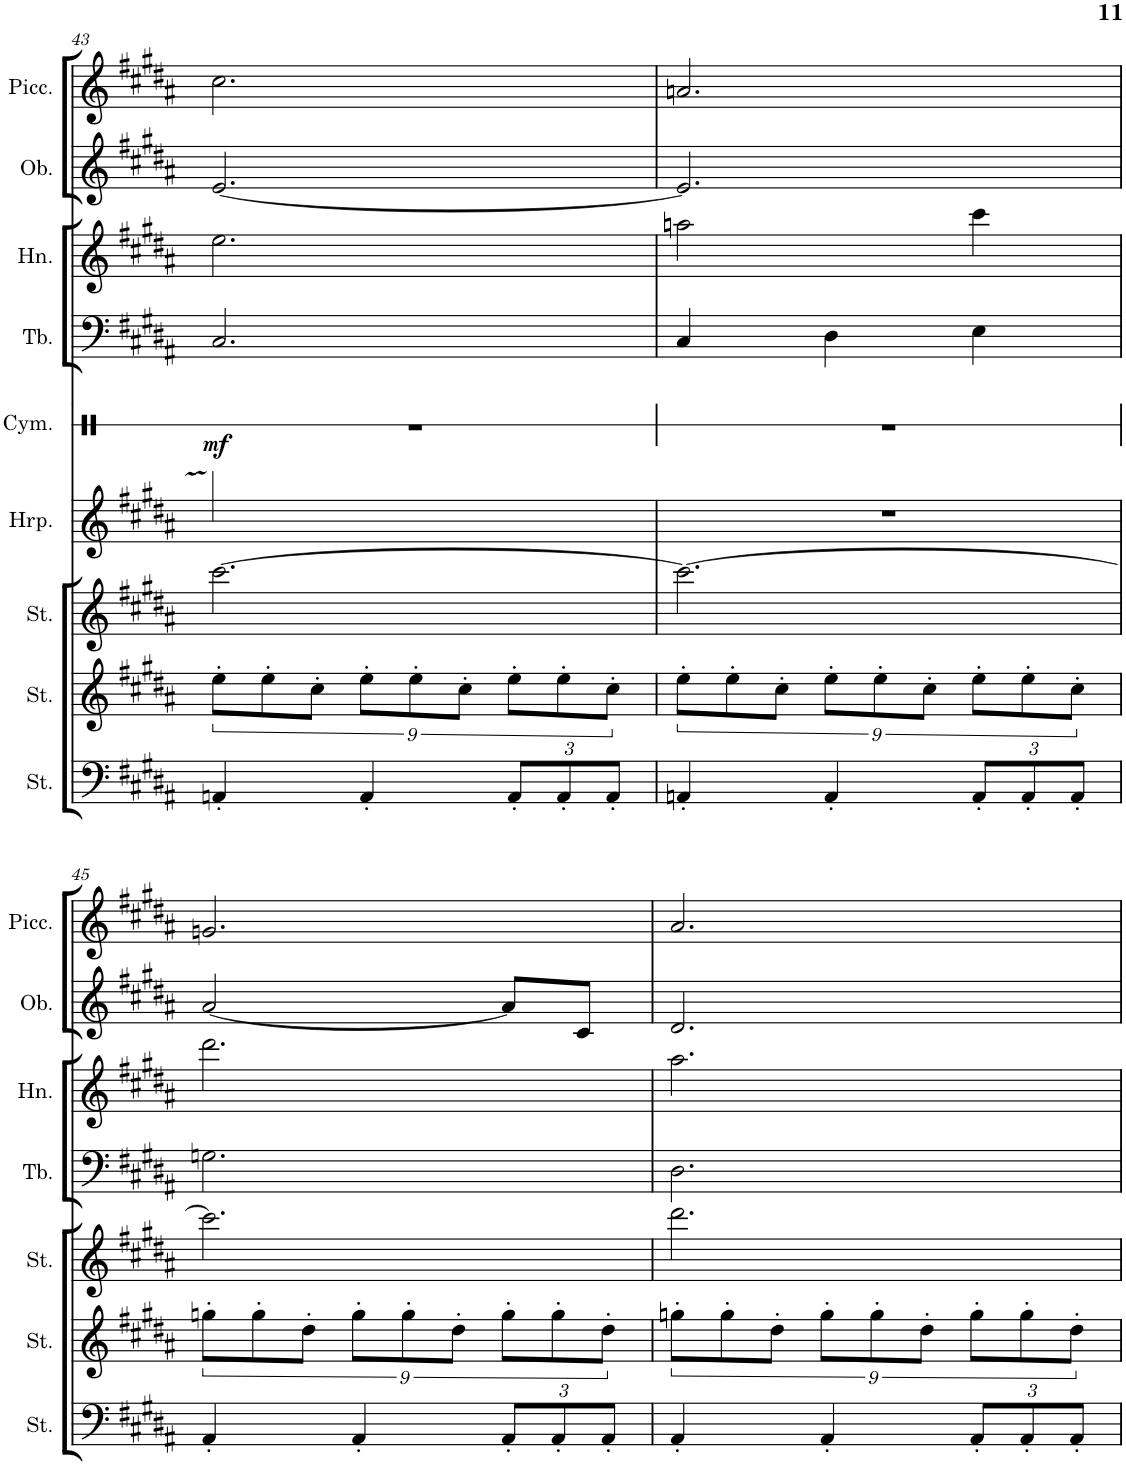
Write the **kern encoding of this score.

**kern	**kern	**kern	**kern	**kern	**kern	**kern	**kern
*part8	*part7	*part6	*part5	*part4	*part3	*part2	*part1
*staff8	*staff7	*staff6	*staff5	*staff4	*staff3	*staff2	*staff1
*I"Strings	*I"Strings	*I"Strings	*I"Harp	*I"Tuba	*I"Horn	*I"Oboe	*I"Piccolo
*I'St.	*I'St.	*I'St.	*I'Hrp.	*I'Tb.	*I'Hn.	*I'Ob.	*I'Picc.
!!LO:PB:g=z
*clefF4	*clefG2	*clefG2	*clefG2	*clefF4	*clefG2	*clefG2	*clefG2
*	*	*	*	*	*Trd7c12	*	*Trd-7c-12
*k[f#c#g#d#a#]	*k[f#c#g#d#a#]	*k[f#c#g#d#a#]	*k[f#c#g#d#a#]	*k[f#c#g#d#a#]	*k[f#c#g#d#a#]	*k[f#c#g#d#a#]	*k[f#c#g#d#a#]
*M3/4	*M3/4	*M3/4	*M3/4	*M3/4	*M3/4	*M3/4	*M3/4
=43	=43	=43	=43	=43	=43	=43	=43
4AAn'/	12ee'\L	[2.ccc#\	2.eee\	2.C#/	2.ee\	[2.e/	2.cc#\
.	12ee'\	.	.	.	.	.	.
.	12cc#'\J	.	.	.	.	.	.
4AA'/	12ee'\L	.	.	.	.	.	.
.	12ee'\	.	.	.	.	.	.
.	12cc#'\J	.	.	.	.	.	.
*Xbrackettup	*	*	*	*	*	*	*
12AA'/L	12ee'\L	.	.	.	.	.	.
12AA'/	12ee'\	.	.	.	.	.	.
12AA'/J	12cc#'\J	.	.	.	.	.	.
=44	=44	=44	=44	=44	=44	=44	=44
4AAn'/	12ee'\L	2.ccc#\_	2.r	4C#/	2aan\	2.e/]	2.an/
.	12ee'\	.	.	.	.	.	.
.	12cc#'\J	.	.	.	.	.	.
4AA'/	12ee'\L	.	.	4D#\	.	.	.
.	12ee'\	.	.	.	.	.	.
.	12cc#'\J	.	.	.	.	.	.
12AA'/L	12ee'\L	.	.	4E\	4ccc#\	.	.
12AA'/	12ee'\	.	.	.	.	.	.
12AA'/J	12cc#'\J	.	.	.	.	.	.
!!LO:LB:g=z
=45	=45	=45	=45	=45	=45	=45	=45
4AA#'/	12ggn'\L	2.ccc#\]	2.r	2.Gn\	2.ddd#\	[2a#/	2.gn/
.	12gg'\	.	.	.	.	.	.
.	12dd#'\J	.	.	.	.	.	.
4AA#'/	12gg'\L	.	.	.	.	.	.
.	12gg'\	.	.	.	.	.	.
.	12dd#'\J	.	.	.	.	.	.
12AA#'/L	12gg'\L	.	.	.	.	8a#/L]	.
12AA#'/	12gg'\	.	.	.	.	.	.
.	.	.	.	.	.	8c#/J	.
12AA#'/J	12dd#'\J	.	.	.	.	.	.
=46	=46	=46	=46	=46	=46	=46	=46
4AA#'/	12ggn'\L	2.ddd#\	2.r	2.D#\	2.aa#\	2.d#/	2.a#/
.	12gg'\	.	.	.	.	.	.
.	12dd#'\J	.	.	.	.	.	.
4AA#'/	12gg'\L	.	.	.	.	.	.
.	12gg'\	.	.	.	.	.	.
.	12dd#'\J	.	.	.	.	.	.
12AA#'/L	12gg'\L	.	.	.	.	.	.
12AA#'/	12gg'\	.	.	.	.	.	.
12AA#'/J	12dd#'\J	.	.	.	.	.	.
=	=	=	=	=	=	=	=
*-	*-	*-	*-	*-	*-	*-	*-
